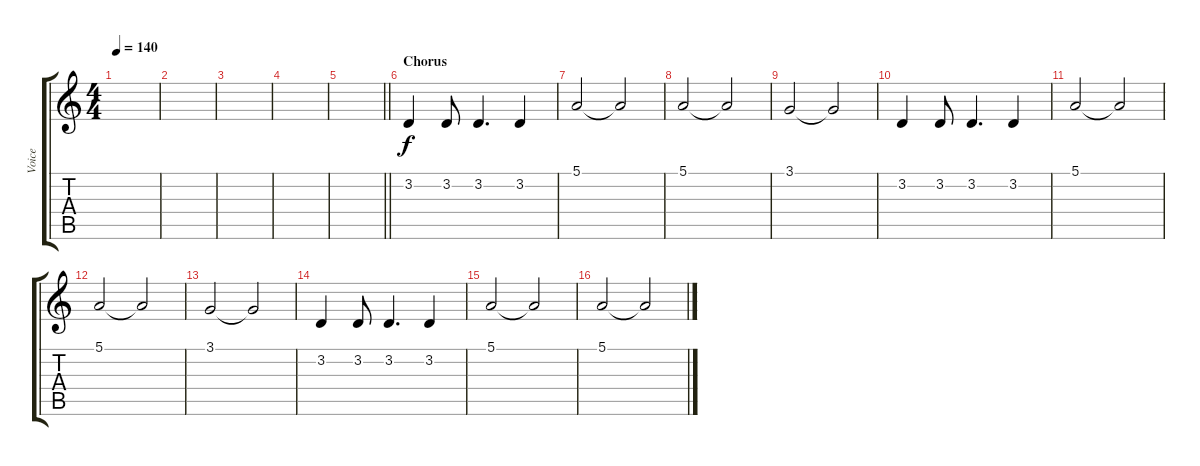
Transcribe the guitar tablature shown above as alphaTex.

\track ("Voice " "Voice ") {instrument lead6voice}
\staff {score tabs}
\tuning (E4 B3 G3 D3 A2 E2) {hide}
\ts (4 4)
\tempo 140
\clef g2
\ks c
|
|
|
|
\barLineRight lightlight
|
\section ("" "Chorus")
3.2.4 3.2.8 3.2.4{d} 3.2.4 |
5.1.2 5.1{t}.2 |
5.1.2 5.1{t}.2 |
3.1.2 3.1{t}.2 |
3.2.4 3.2.8 3.2.4{d} 3.2.4 |
5.1.2 5.1{t}.2 |
5.1.2 5.1{t}.2 |
3.1.2 3.1{t}.2 |
3.2.4 3.2.8 3.2.4{d} 3.2.4 |
5.1.2 5.1{t}.2 |
5.1.2 5.1{t}.2
